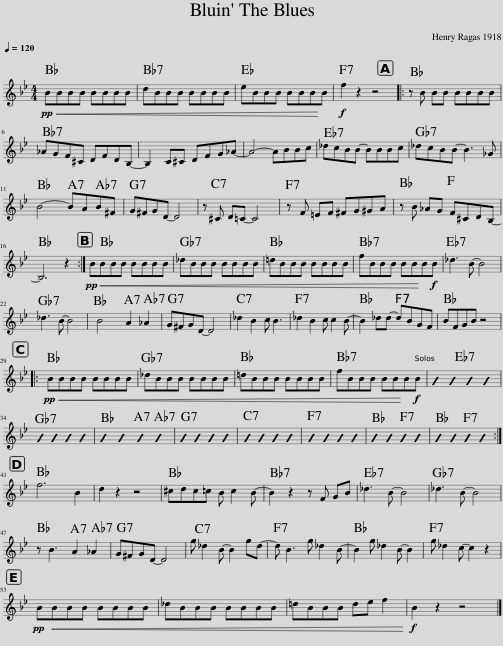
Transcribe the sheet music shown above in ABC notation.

X:1
L:1/8
Q:1/4=120
M:4/4
I:linebreak $
K:Bb
U:s=!stemless!
V:1 treble
V:1
!pp! B!<(!BBB BBBB | dBBB BBBB | eBBB BBB!<)!B |!f! f2 z2 z4 |: z B BB BBBB |$ %5
 _AGF^C DFDB,- | B,2 C^C DFG_A- | A4- ABBc | _dcBB- BBBc | _dcBB- B3 _G |$ %10
 B4- BAB^F | G^FGD- D4 | z ^C D=C- C4 | z F =EF ^FG^GA | z B _AG F^CDB,- |$ %15
 B,6 z2 :|!pp! B!<(!BBB BBBB | _dBBB BBBB | =dBBB BBBB | fBBB BB!<)!B!f!B | %20
 _d3 B- B4 |$ _d3 B- B4 | B4 A2 _A2 | G^FGD- D4 | _d2 B2 c B3 | %25
 _d2 B2 c c2 B- | B2 _dd- dBGF | BFGB z4 |:$!pp! B!<(!BBB BBBB | _dBBB BBBB | %30
 =dBBB BBBB | fBBB BB!<)!B!f!B | sA2 sA2 sA2 sA2 |$ sA2 sA2 sA2 sA2 | sA2 sA2 sA2 sA2 | %35
 sA2 sA2 sA2 sA2 | sA2 sA2 sA2 sA2 | sA2 sA2 sA2 sA2 | sA2 sA2 sA2 sA2 | sA2 sA2 sA2 sA2 :|$ %40
 f6 B2 | d2 z2 z4 | ^cdc=c B c2 B- | B2 z2 z F GB | _d3 B- B4 | %45
 _d3 B- B4 |$ z B3 A2 _A2 | G^FGD- D4 | g _d2 B- B2 gd- | d B3 g _d2 B- | %50
 B2 g _d2 B- B2 | g _d2 c- c2 z2 |$!pp! B!<(!BBB BBBB | _dBBB BBBB | =dBBB de f2!<)! | %55
!f! B2 z2 z4 |] %56
